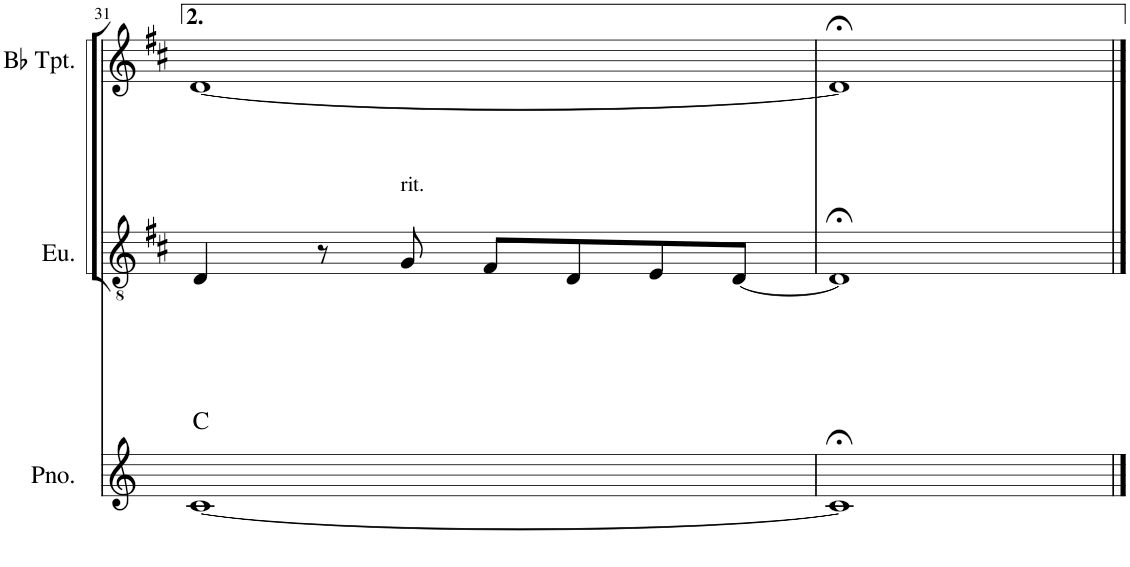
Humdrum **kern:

**kern	**harte	**kern	**kern
*part3	*part3	*part2	*part1
*staff3	*	*staff2	*staff1
*I"Piano	*	*I"Euphonium	*I"Bb Trumpet
*I'Pno.	*	*I'Eu.	*I'Bb Tpt.
!!LO:PB:g=z
*clefG2	*	*clefGv2	*clefG2
*	*	*Trd1c2	*Trd1c2
*k[]	*	*k[f#c#]	*k[f#c#]
*M4/4	*	*M4/4	*M4/4
=31	=31	=31	=31
[1c	C:maj	4D/	[1d
.	.	8r	.
!	!	!LO:TX:a:t=rit.	!
.	.	8G/	.
.	.	8F#/L	.
.	.	8D/	.
.	.	8E/	.
.	.	[8D/J	.
=32	=32	=32	=32
1c;<]	.	1D;<]	1d;<]
==	==	==	==
*-	*-	*-	*-
